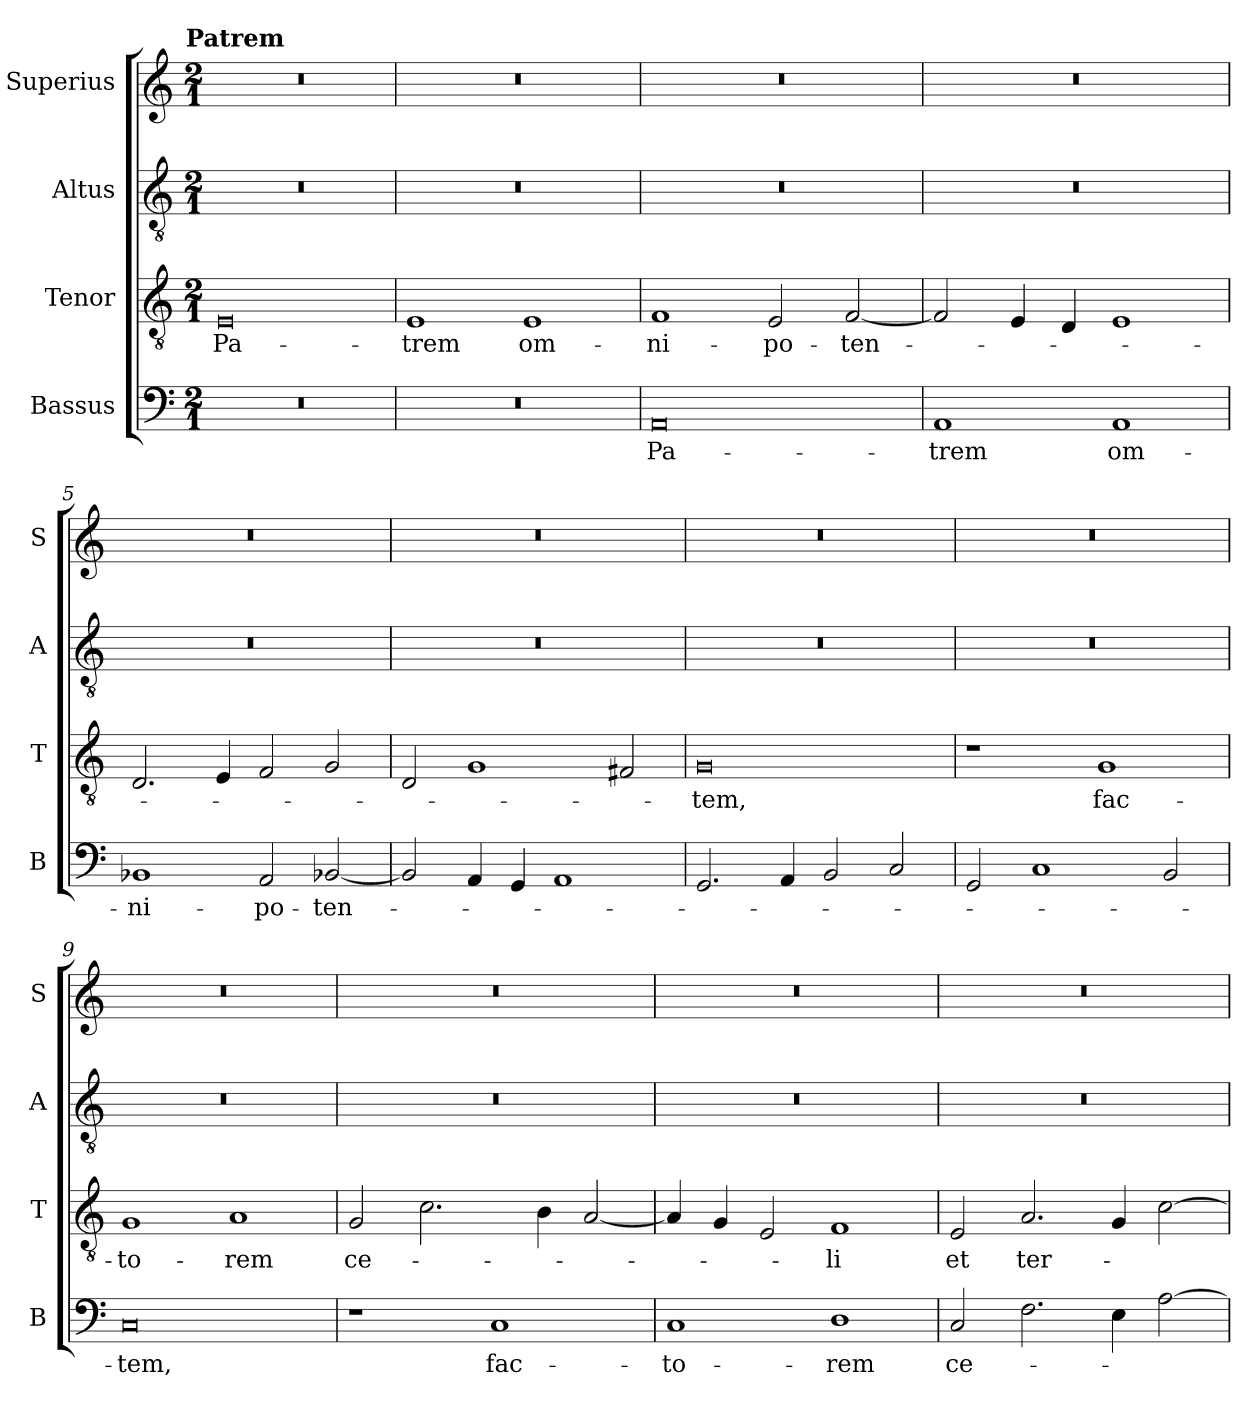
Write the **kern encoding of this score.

**kern	**text	**kern	**text	**kern	**kern
*part4	*part4	*part3	*part3	*part2	*part1
*staff4	*staff4	*staff3	*staff3	*staff2	*staff1
*I"Bassus	*	*I"Tenor	*	*I"Altus	*I"Superius
*I'B	*	*I'T	*	*I'A	*I'S
*clefF4	*	*clefGv2	*	*clefGv2	*clefG2
*k[]	*	*k[]	*	*k[]	*k[]
!!LO:TX:omd:t=Patrem
*M2/1	*	*M2/1	*	*M2/1	*M2/1
=1	=1	=1	=1	=1	=1
0r	.	0E	Pa-	0r	0r
=2	=2	=2	=2	=2	=2
0r	.	1E	-trem	0r	0r
.	.	1E	om-	.	.
=3	=3	=3	=3	=3	=3
0AA	Pa-	1F	-ni-	0r	0r
.	.	2E/	-po-	.	.
.	.	[2F/	-ten-	.	.
=4	=4	=4	=4	=4	=4
1AA	-trem	2F/]	.	0r	0r
.	.	4E/	.	.	.
.	.	4D/	.	.	.
1AA	om-	1E	.	.	.
=5	=5	=5	=5	=5	=5
1BB-X	-ni-	2.D/	.	0r	0r
.	.	4E/	.	.	.
2AA/	-po-	2F/	.	.	.
[2BB-X/	-ten-	2G/	.	.	.
=6	=6	=6	=6	=6	=6
2BB-/]	.	2D/	.	0r	0r
4AA/	.	1G	.	.	.
4GG/	.	.	.	.	.
1AA	.	.	.	.	.
.	.	2F#X/	.	.	.
=7	=7	=7	=7	=7	=7
2.GG/	.	0G	-tem,	0r	0r
4AA/	.	.	.	.	.
2BB/	.	.	.	.	.
2C/	.	.	.	.	.
=8	=8	=8	=8	=8	=8
2GG/	.	1r	.	0r	0r
1C	.	.	.	.	.
.	.	1G	fac-	.	.
2BB/	.	.	.	.	.
=9	=9	=9	=9	=9	=9
0C	-tem,	1G	-to-	0r	0r
.	.	1A	-rem	.	.
=10	=10	=10	=10	=10	=10
1r	.	2G/	ce-	0r	0r
.	.	2.c\	.	.	.
1C	fac-	.	.	.	.
.	.	4B\	.	.	.
.	.	[2A/	.	.	.
=11	=11	=11	=11	=11	=11
1C	-to-	4A/]	.	0r	0r
.	.	4G/	.	.	.
.	.	2E/	.	.	.
1D	-rem	1F	-li	.	.
=12	=12	=12	=12	=12	=12
2C/	ce-	2E/	et	0r	0r
2.F\	.	2.A/	ter-	.	.
4E\	.	4G/	.	.	.
[2A\	.	[2c\	.	.	.
=	=	=	=	=	=
*-	*-	*-	*-	*-	*-
